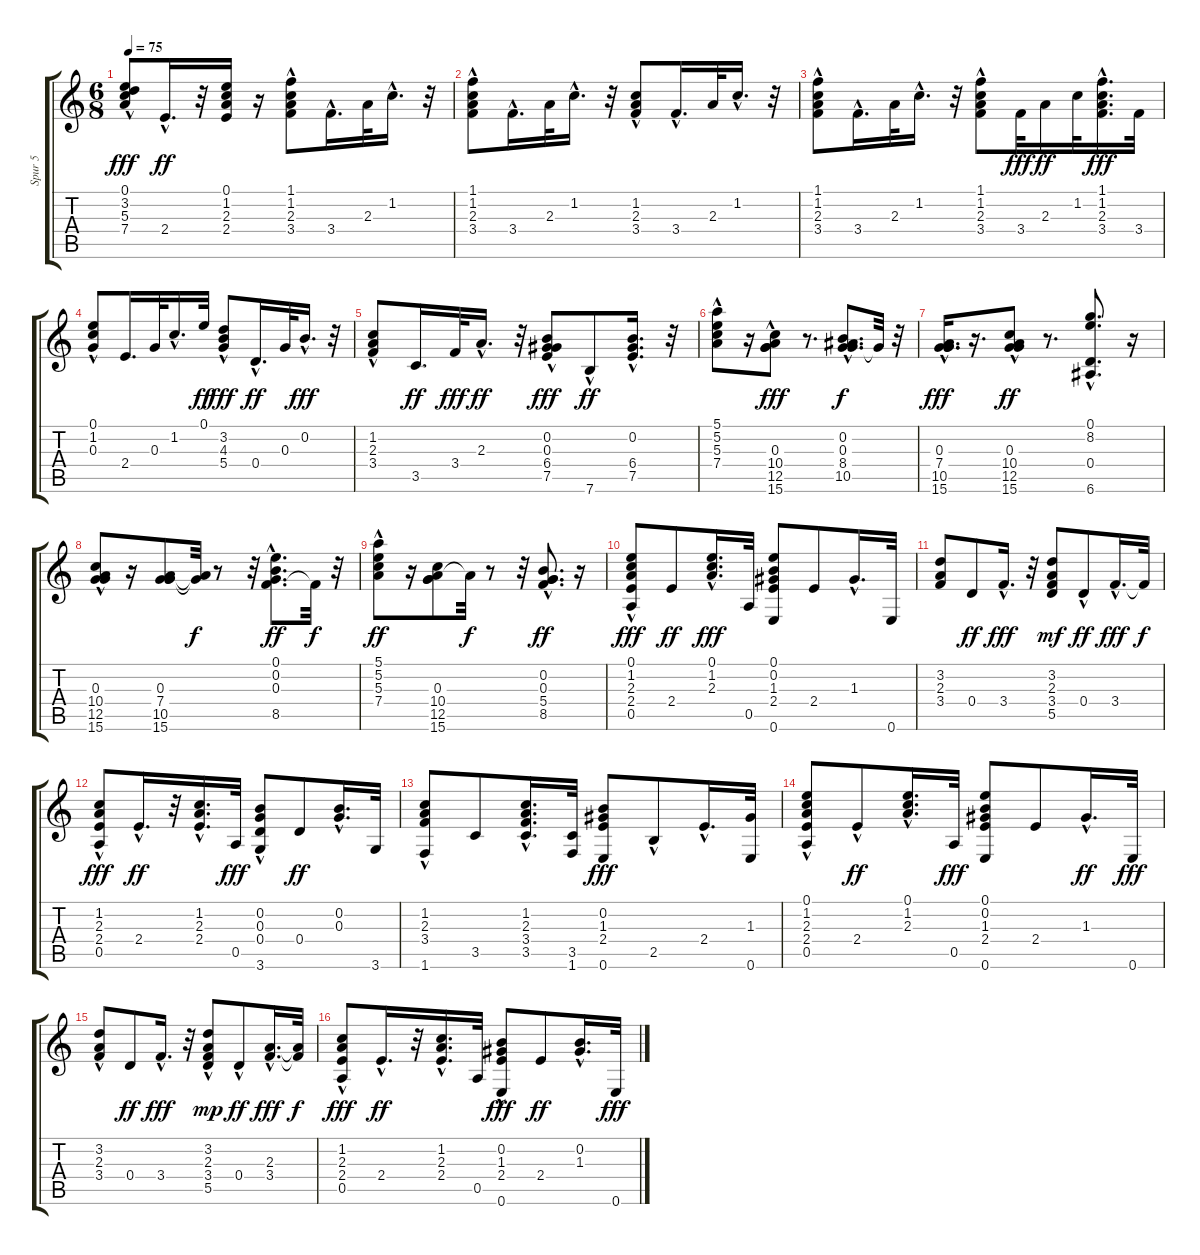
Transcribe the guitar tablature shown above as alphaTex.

\track ("Spur 5" "Spur 5") {instrument acousticguitarsteel}
\staff {score tabs}
\tuning (E4 B3 G3 D3 A2 E2) {hide}
\ts (6 8)
\tempo 75
\clef g2
\ks c
(0.1{hac} 3.2 5.3{hac} 7.4).8{dy fff} 2.4{hac}.16{d dy ff} r.32 (0.1 1.2 2.3 2.4).16 r.16 (1.1 1.2{hac} 2.3 3.4).8 3.4{hac}.16{d} 2.3.32 1.2{hac}.16{d} r.32 |
(1.1 1.2{hac} 2.3 3.4).8 3.4{hac}.16{d} 2.3.32 1.2{hac}.16{d} r.32 (1.2{hac} 2.3 3.4).8 3.4{hac}.16{d} 2.3.32 1.2{hac}.16{d} r.32 |
(1.1 1.2{hac} 2.3 3.4).8 3.4{hac}.16{d} 2.3.32 1.2{hac}.16{d} r.32 (1.1{hac} 1.2 2.3 3.4).8 3.4.32{dy fff} 2.3.16{dy ff} 1.2.32 (1.1{hac} 1.2{hac} 2.3{hac} 3.4).16{d dy fff} 3.4.32 |
(0.1{hac} 1.2 0.3).8 2.4.16{d} 0.3.32 1.2{hac}.16{d} 0.1.32{dy ff} (3.2{hac} 4.3 5.4{hac}).8{dy fff} 0.4{hac}.16{d dy ff} 0.3.32 0.2{hac}.16{d dy fff} r.32 |
(1.2{hac} 2.3{hac} 3.4).8 3.5.16{d dy ff} 3.4.32{dy fff} 2.3{hac}.16{d dy ff} r.32 (0.2{hac} 0.3 6.4 7.5).8{dy fff} 7.6{hac}.8{dy ff} (0.2 6.4{hac} 7.5{hac}).16{d} r.32 |
(5.1{hac} 5.2{hac} 5.3 7.4).8 r.16 (0.3{hac} 10.4{hac} 12.5 15.6).8{dy fff} r.8{d} (0.2{hac} 0.3{hac} 8.4{hac} 10.5{hac}).8{d dy f} 10.5{t}.32 r.32 |
(0.3{hac} 7.4{hac} 10.5{hac} 15.6).16{d dy fff} r.16{d} (0.3{hac} 10.4{hac} 12.5 15.6{hac}).8{dy ff} r.8{d} (0.1{hac} 8.2{hac} 0.4{hac} 6.6{hac}).8{d} r.16 |
(0.3{hac} 10.4{hac} 12.5 15.6{hac}).8 r.16 (0.3 7.4 10.5 15.6).8 (0.3{t} 7.4{t}).32{dy f} r.8 r.32 (0.1{hac} 0.2{hac} 0.3{hac} 8.5{hac}).8{d dy ff} 8.5{t}.32{dy f} r.32 |
(5.1{hac} 5.2 5.3 7.4{hac}).8{dy ff} r.16 (0.3 10.4 12.5 15.6).8 12.5{t}.32{dy f} r.8 r.32 (0.2{hac} 0.3{hac} 5.4{hac} 8.5{hac}).8{d dy ff} r.16 |
(0.1{hac} 1.2{hac} 2.3 2.4 0.5).8{dy fff} 2.4.8{dy ff} (0.1{hac} 1.2{hac} 2.3{hac}).16{d dy fff} 0.5.32 (0.1 0.2 1.3 2.4 0.6).8 2.4.8 1.3{hac}.16{d} 0.6.32 |
(3.2 2.3 3.4).8 0.4.8{dy ff} 3.4{hac}.16{d dy fff} r.32 (3.2 2.3 3.4 5.5).8{dy mf} 0.4{hac}.8{dy ff} 3.4{hac}.16{d dy fff} 3.4{t}.32{dy f} |
(1.2{hac} 2.3 2.4 0.5).8{dy fff} 2.4{hac}.16{d dy ff} r.32 (1.2{hac} 2.3 2.4{hac}).16{d} 0.5.32{dy fff} (0.2{hac} 0.3 0.4{hac} 3.6).8 0.4.8{dy ff} (0.2 0.3{hac}).16{d} 3.6.32 |
(1.2{hac} 2.3{hac} 3.4 1.6).8 3.5.8 (1.2{hac} 2.3{hac} 3.4{hac} 3.5).16{d} (3.5 1.6).32 (0.2 1.3 2.4 0.6).8{dy fff} 2.5{hac}.8 2.4{hac}.16{d} (1.3 0.6).32 |
(0.1{hac} 1.2{hac} 2.3 2.4{hac} 0.5).8 2.4{hac}.8{dy ff} (0.1{hac} 1.2{hac} 2.3{hac}).16{d} 0.5.32{dy fff} (0.1 0.2 1.3 2.4 0.6).8 2.4.8 1.3{hac}.16{d dy ff} 0.6.32{dy fff} |
(3.2 2.3{hac} 3.4).8 0.4.8{dy ff} 3.4{hac}.16{d dy fff} r.32 (3.2 2.3{hac} 3.4 5.5).8{dy mp} 0.4{hac}.8{dy ff} (2.3{hac} 3.4{hac}).16{d dy fff} (2.3{t} 3.4{t}).32{dy f} |
(1.2{hac} 2.3{hac} 2.4{hac} 0.5).8{dy fff} 2.4{hac}.16{d dy ff} r.32 (1.2{hac} 2.3 2.4{hac}).16{d} 0.5.32 (0.2{hac} 1.3 2.4 0.6).8{dy fff} 2.4.8{dy ff} (0.2{hac} 1.3{hac}).16{d} 0.6.32{dy fff}
